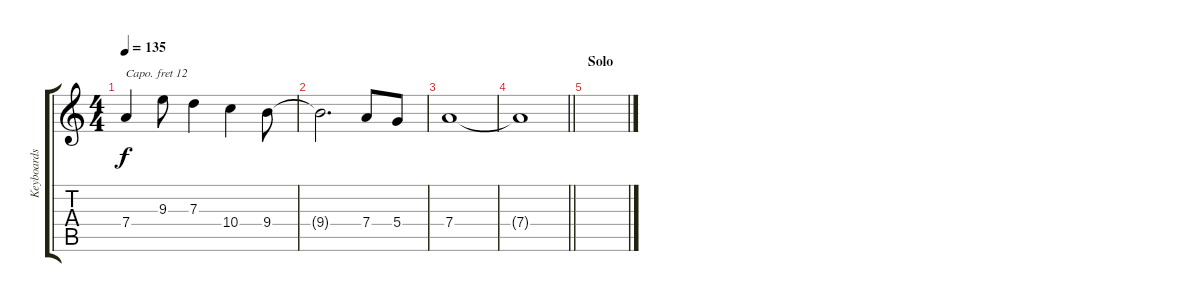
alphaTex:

\track ("Keyboards" "Keyboards") {instrument vibraphone}
\staff {score tabs}
\capo 12
\tuning (E4 B3 G3 D3 A2 E2) {hide}
\ts (4 4)
\tempo 135
\clef g2
\ks c
7.4.4{dy f} 9.3.8 7.3.4 10.4.4 9.4.8 |
9.4{t}.2{d} 7.4.8 5.4.8 |
7.4.1 |
\barLineRight lightlight
7.4{t}.1 |
\section ("" "Solo")
